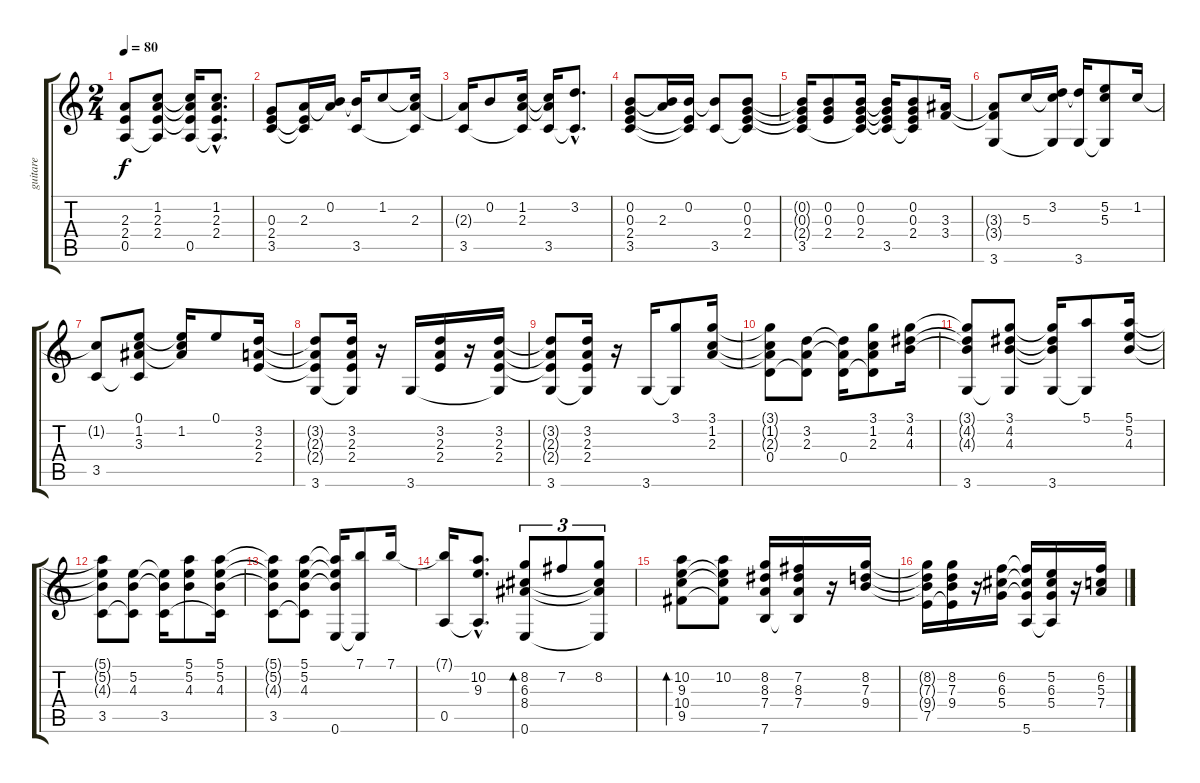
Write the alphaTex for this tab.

\track ("guitare" "guitare") {instrument acousticguitarnylon}
\staff {score tabs}
\tuning (E4 B3 G3 D3 A2 E2) {hide}
\ts (2 4)
\tempo 80
\clef g2
\ks c
(2.3{t} 2.4{t} 0.5).8{dy f} (1.2 2.3 2.4 0.5{t}).8 (1.2{t} 2.3{t} 2.4{t} 0.5).16 (1.2{hac} 2.3{hac} 2.4{hac} 0.5{hac t}).8{d} |
(0.3 2.4 3.5).8 (2.3 2.4{t} 3.5{t}).16 (0.2 2.3{t}).16 (0.2{t} 3.5).16 1.2.8 (1.2{t} 2.3 3.5{t}).16 |
(2.3{t} 3.5).16 0.2.8 (1.2 2.3 3.5{t}).16 (1.2{t} 2.3{t} 3.5).16 (3.2{hac} 3.5{hac t}).8{d} |
(0.2 0.3 2.4 3.5).8 (0.2{t} 2.3).16 (0.2 2.4{t} 3.5{t}).16 (0.2{t} 3.5).8 (0.2 0.3 2.4 3.5{t}).8 |
(0.2{t} 0.3{t} 2.4{t} 3.5).16 (0.2 0.3 2.4).8 (0.2 0.3 2.4 3.5{t}).16 (0.2{t} 0.3{t} 2.4{t} 3.5).16 (0.2 0.3 2.4 3.5{t}).8 (3.3 3.4).16 |
(3.3{t} 3.4{t} 3.6).8 5.3.16 (3.2 5.3{t} 3.6{t}).16 (3.2{t} 3.6).16 (5.2 5.3 3.6{t}).8 1.2.16 |
(1.2{t} 3.5).8 (0.1 1.2 3.3 3.5{t}).8 (0.1{t} 1.2 3.3{t}).16 0.1.8 (3.2 2.3 2.4).16 |
(3.2{t} 2.3{t} 2.4{t} 3.6).8 (3.2 2.3 2.4 3.6{t}).16 r.16 3.6.16 (3.2 2.3 2.4).16 r.16 (3.2 2.3 2.4 3.6{t}).16 |
(3.2{t} 2.3{t} 2.4{t} 3.6).8 (3.2 2.3 2.4 3.6{t}).16 r.16 3.6.16 (3.1 3.6{t}).8 (3.1 1.2 2.3).16 |
(3.1{t} 1.2{t} 2.3{t} 0.4).8 (3.2 2.3 0.4{t}).8 (3.2{t} 2.3{t} 0.4).16 (3.1 1.2 2.3 0.4{t}).8 (3.1 4.2 4.3).16 |
(3.1{t} 4.2{t} 4.3{t} 3.6).8 (3.1 4.2 4.3 3.6{t}).8 (3.1{t} 4.2{t} 4.3{t} 3.6).16 (5.1 3.6{t}).8 (5.1 5.2 4.3).16 |
(5.1{t} 5.2{t} 4.3{t} 3.5).8 (5.2 4.3 3.5{t}).8 (5.2{t} 4.3{t} 3.5).16 (5.1 5.2 4.3).8 (5.1 5.2 4.3 3.5{t}).16 |
(5.1{t} 5.2{t} 4.3{t} 3.5).8 (5.1 5.2 4.3 3.5{t}).8 (5.1{t} 5.2{t} 4.3{t} 0.6).16 (7.1 0.6{t}).8 7.1.16 |
(7.1{t} 0.5).16 (10.2{hac} 9.3{hac} 0.5{hac t}).8{d} (8.2 6.3 8.4 0.6).8{tu (3 2) bd 240} 7.2.8{tu (3 2)} (8.2 6.3{t} 8.4{t} 0.6{t}).8{tu (3 2)} |
(10.2 9.3 10.4 9.5).8{bd 240} (10.2 9.3{t} 10.4{t} 9.5{t}).8 (8.2 8.3 7.4 7.6).16 (7.2 8.3 7.4 7.6{t}).16 r.16 (8.2 7.3 9.4).16 |
(8.2{t} 7.3{t} 9.4{t} 7.5).16 (8.2 7.3 9.4 7.5{t}).16 r.16 (6.2 6.3 5.4).16 (6.2{t} 6.3{t} 5.4{t} 5.6).16 (5.2 6.3 5.4 5.6{t}).16 r.16 (6.2 5.3 7.4).16
